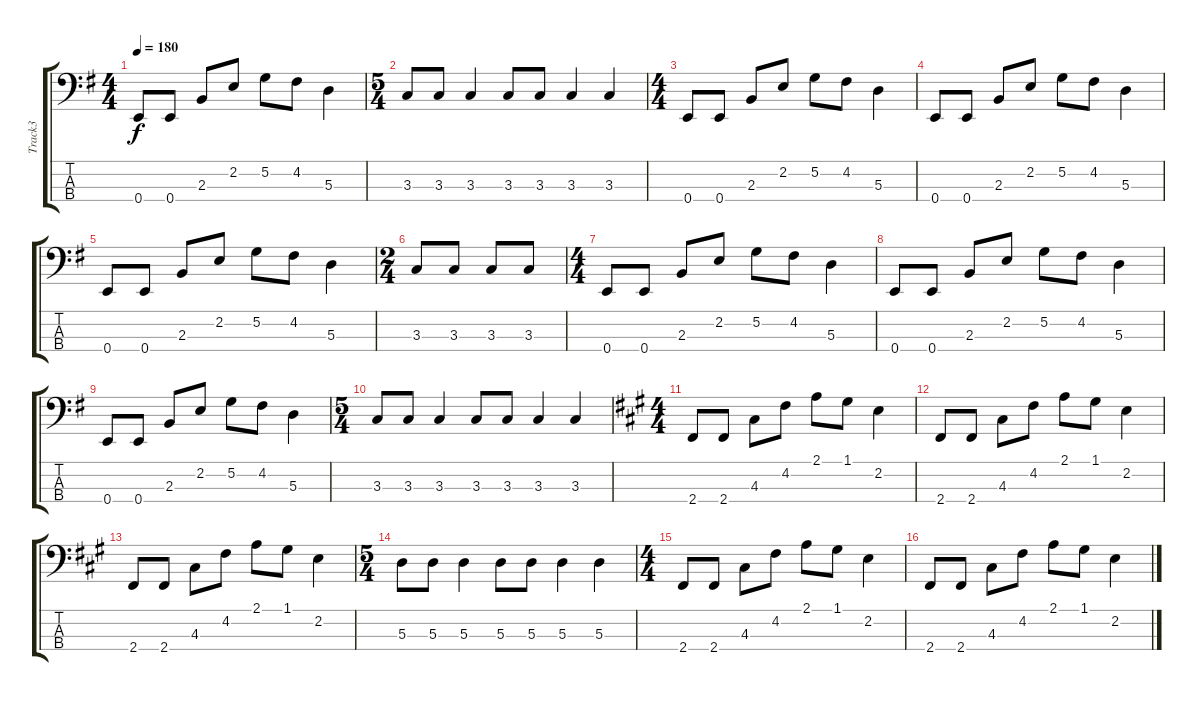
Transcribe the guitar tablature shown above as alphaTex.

\track ("Track3" "Track3") {instrument electricbassfinger}
\staff {score tabs}
\tuning (G2 D2 A1 E1) {hide}
\ts (4 4)
\tempo 180
\clef f4
\ks g
0.4.8{dy f} 0.4.8 2.3.8 2.2.8 5.2.8 4.2.8 5.3.4 |
\ts (5 4)
3.3.8 3.3.8 3.3.4 3.3.8 3.3.8 3.3.4 3.3.4 |
\ts (4 4)
0.4.8 0.4.8 2.3.8 2.2.8 5.2.8 4.2.8 5.3.4 |
0.4.8 0.4.8 2.3.8 2.2.8 5.2.8 4.2.8 5.3.4 |
0.4.8 0.4.8 2.3.8 2.2.8 5.2.8 4.2.8 5.3.4 |
\ts (2 4)
3.3.8 3.3.8 3.3.8 3.3.8 |
\ts (4 4)
0.4.8 0.4.8 2.3.8 2.2.8 5.2.8 4.2.8 5.3.4 |
0.4.8 0.4.8 2.3.8 2.2.8 5.2.8 4.2.8 5.3.4 |
0.4.8 0.4.8 2.3.8 2.2.8 5.2.8 4.2.8 5.3.4 |
\ts (5 4)
3.3.8 3.3.8 3.3.4 3.3.8 3.3.8 3.3.4 3.3.4 |
\ts (4 4)
\ks a
2.4.8 2.4.8 4.3.8 4.2.8 2.1.8 1.1.8 2.2.4 |
2.4.8 2.4.8 4.3.8 4.2.8 2.1.8 1.1.8 2.2.4 |
2.4.8 2.4.8 4.3.8 4.2.8 2.1.8 1.1.8 2.2.4 |
\ts (5 4)
5.3.8 5.3.8 5.3.4 5.3.8 5.3.8 5.3.4 5.3.4 |
\ts (4 4)
2.4.8 2.4.8 4.3.8 4.2.8 2.1.8 1.1.8 2.2.4 |
2.4.8 2.4.8 4.3.8 4.2.8 2.1.8 1.1.8 2.2.4
